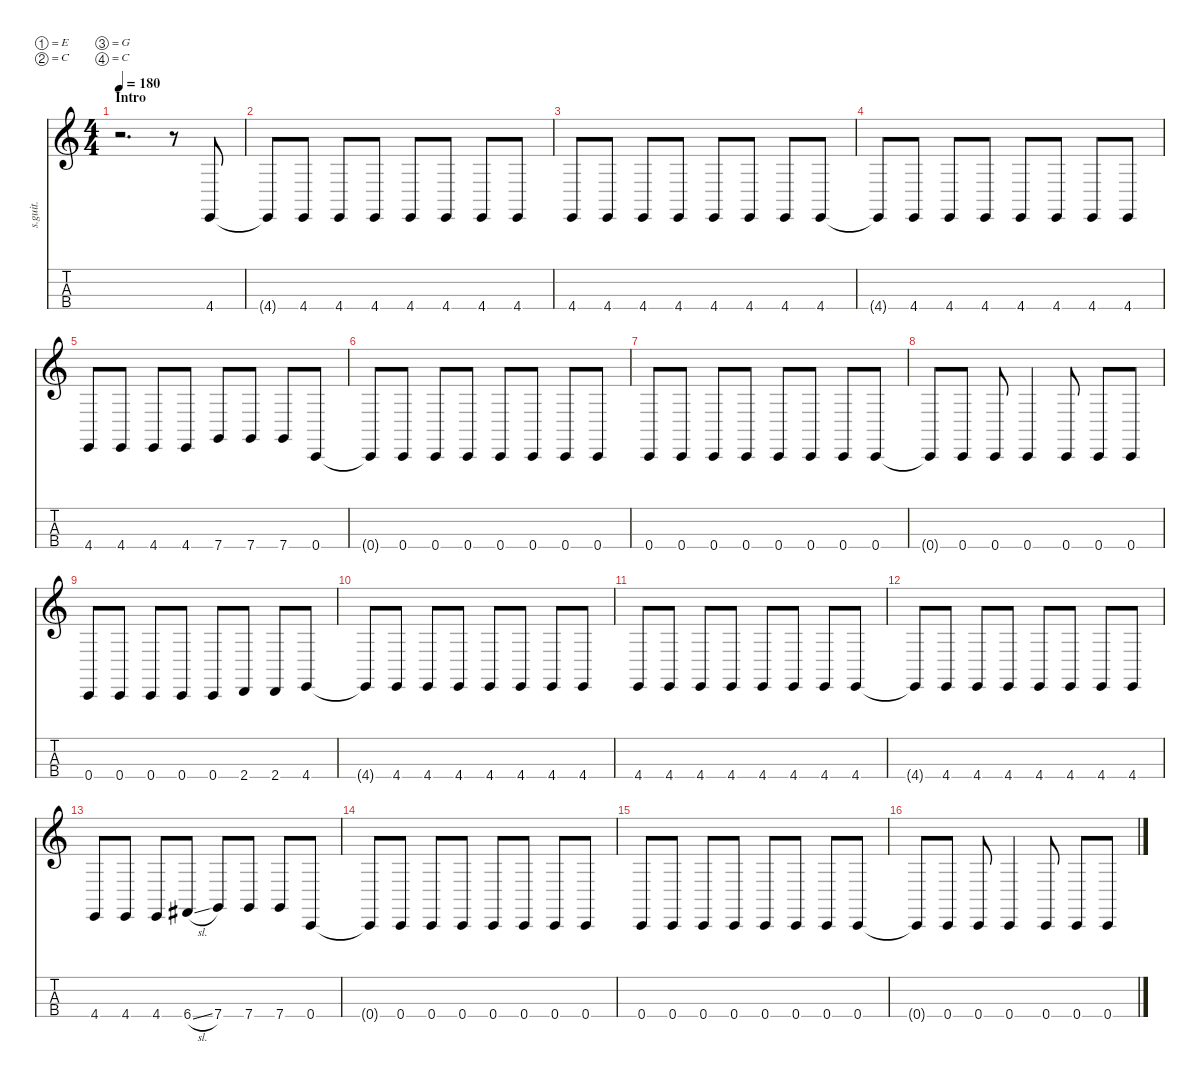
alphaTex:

\defaultSystemsLayout 4
\hideDynamics
\bracketExtendMode nobrackets
\track ("Bass" "s.guit.") {instrument electricbasspick}
\staff {score tabs}
\tuning (E2 C2 G1 C1)
\ts (4 4)
\beaming (8 2 2 2 2)
\section ("" "Intro")
\tempo 180
\clef g2
\ks c
r.2{d dy f instrument electricbasspick} r.8 4.4.8{lyrics (0 "") lyrics (1 "") lyrics (2 "") lyrics (3 "") lyrics (4 "")} |
4.4{t}.8{lyrics (0 "") lyrics (1 "") lyrics (2 "") lyrics (3 "") lyrics (4 "")} 4.4.8{lyrics (0 "") lyrics (1 "") lyrics (2 "") lyrics (3 "") lyrics (4 "")} 4.4.8{lyrics (0 "") lyrics (1 "") lyrics (2 "") lyrics (3 "") lyrics (4 "")} 4.4.8{lyrics (0 "") lyrics (1 "") lyrics (2 "") lyrics (3 "") lyrics (4 "")} 4.4.8{lyrics (0 "") lyrics (1 "") lyrics (2 "") lyrics (3 "") lyrics (4 "")} 4.4.8{lyrics (0 "") lyrics (1 "") lyrics (2 "") lyrics (3 "") lyrics (4 "")} 4.4.8{lyrics (0 "") lyrics (1 "") lyrics (2 "") lyrics (3 "") lyrics (4 "")} 4.4.8{lyrics (0 "") lyrics (1 "") lyrics (2 "") lyrics (3 "") lyrics (4 "")} |
4.4.8{lyrics (0 "") lyrics (1 "") lyrics (2 "") lyrics (3 "") lyrics (4 "")} 4.4.8{lyrics (0 "") lyrics (1 "") lyrics (2 "") lyrics (3 "") lyrics (4 "")} 4.4.8{lyrics (0 "") lyrics (1 "") lyrics (2 "") lyrics (3 "") lyrics (4 "")} 4.4.8{lyrics (0 "") lyrics (1 "") lyrics (2 "") lyrics (3 "") lyrics (4 "")} 4.4.8{lyrics (0 "") lyrics (1 "") lyrics (2 "") lyrics (3 "") lyrics (4 "")} 4.4.8{lyrics (0 "") lyrics (1 "") lyrics (2 "") lyrics (3 "") lyrics (4 "")} 4.4.8{lyrics (0 "") lyrics (1 "") lyrics (2 "") lyrics (3 "") lyrics (4 "")} 4.4.8{lyrics (0 "") lyrics (1 "") lyrics (2 "") lyrics (3 "") lyrics (4 "")} |
4.4{t}.8{lyrics (0 "") lyrics (1 "") lyrics (2 "") lyrics (3 "") lyrics (4 "")} 4.4.8{lyrics (0 "") lyrics (1 "") lyrics (2 "") lyrics (3 "") lyrics (4 "")} 4.4.8{lyrics (0 "") lyrics (1 "") lyrics (2 "") lyrics (3 "") lyrics (4 "")} 4.4.8{lyrics (0 "") lyrics (1 "") lyrics (2 "") lyrics (3 "") lyrics (4 "")} 4.4.8{lyrics (0 "") lyrics (1 "") lyrics (2 "") lyrics (3 "") lyrics (4 "")} 4.4.8{lyrics (0 "") lyrics (1 "") lyrics (2 "") lyrics (3 "") lyrics (4 "")} 4.4.8{lyrics (0 "") lyrics (1 "") lyrics (2 "") lyrics (3 "") lyrics (4 "")} 4.4.8{lyrics (0 "") lyrics (1 "") lyrics (2 "") lyrics (3 "") lyrics (4 "")} |
4.4.8{lyrics (0 "") lyrics (1 "") lyrics (2 "") lyrics (3 "") lyrics (4 "")} 4.4.8{lyrics (0 "") lyrics (1 "") lyrics (2 "") lyrics (3 "") lyrics (4 "")} 4.4.8{lyrics (0 "") lyrics (1 "") lyrics (2 "") lyrics (3 "") lyrics (4 "")} 4.4.8{lyrics (0 "") lyrics (1 "") lyrics (2 "") lyrics (3 "") lyrics (4 "")} 7.4.8{lyrics (0 "") lyrics (1 "") lyrics (2 "") lyrics (3 "") lyrics (4 "")} 7.4.8{lyrics (0 "") lyrics (1 "") lyrics (2 "") lyrics (3 "") lyrics (4 "")} 7.4.8{lyrics (0 "") lyrics (1 "") lyrics (2 "") lyrics (3 "") lyrics (4 "")} 0.4.8{lyrics (0 "") lyrics (1 "") lyrics (2 "") lyrics (3 "") lyrics (4 "")} |
0.4{t}.8{lyrics (0 "") lyrics (1 "") lyrics (2 "") lyrics (3 "") lyrics (4 "")} 0.4.8{lyrics (0 "") lyrics (1 "") lyrics (2 "") lyrics (3 "") lyrics (4 "")} 0.4.8{lyrics (0 "") lyrics (1 "") lyrics (2 "") lyrics (3 "") lyrics (4 "")} 0.4.8{lyrics (0 "") lyrics (1 "") lyrics (2 "") lyrics (3 "") lyrics (4 "")} 0.4.8{lyrics (0 "") lyrics (1 "") lyrics (2 "") lyrics (3 "") lyrics (4 "")} 0.4.8{lyrics (0 "") lyrics (1 "") lyrics (2 "") lyrics (3 "") lyrics (4 "")} 0.4.8{lyrics (0 "") lyrics (1 "") lyrics (2 "") lyrics (3 "") lyrics (4 "")} 0.4.8{lyrics (0 "") lyrics (1 "") lyrics (2 "") lyrics (3 "") lyrics (4 "")} |
0.4.8{lyrics (0 "") lyrics (1 "") lyrics (2 "") lyrics (3 "") lyrics (4 "")} 0.4.8{lyrics (0 "") lyrics (1 "") lyrics (2 "") lyrics (3 "") lyrics (4 "")} 0.4.8{lyrics (0 "") lyrics (1 "") lyrics (2 "") lyrics (3 "") lyrics (4 "")} 0.4.8{lyrics (0 "") lyrics (1 "") lyrics (2 "") lyrics (3 "") lyrics (4 "")} 0.4.8{lyrics (0 "") lyrics (1 "") lyrics (2 "") lyrics (3 "") lyrics (4 "")} 0.4.8{lyrics (0 "") lyrics (1 "") lyrics (2 "") lyrics (3 "") lyrics (4 "")} 0.4.8{lyrics (0 "") lyrics (1 "") lyrics (2 "") lyrics (3 "") lyrics (4 "")} 0.4.8{lyrics (0 "") lyrics (1 "") lyrics (2 "") lyrics (3 "") lyrics (4 "")} |
0.4{t}.8{lyrics (0 "") lyrics (1 "") lyrics (2 "") lyrics (3 "") lyrics (4 "")} 0.4.8{lyrics (0 "") lyrics (1 "") lyrics (2 "") lyrics (3 "") lyrics (4 "")} 0.4.8{lyrics (0 "") lyrics (1 "") lyrics (2 "") lyrics (3 "") lyrics (4 "")} 0.4.4{lyrics (0 "") lyrics (1 "") lyrics (2 "") lyrics (3 "") lyrics (4 "")} 0.4.8{lyrics (0 "") lyrics (1 "") lyrics (2 "") lyrics (3 "") lyrics (4 "")} 0.4.8{lyrics (0 "") lyrics (1 "") lyrics (2 "") lyrics (3 "") lyrics (4 "")} 0.4.8{lyrics (0 "") lyrics (1 "") lyrics (2 "") lyrics (3 "") lyrics (4 "")} |
0.4.8{lyrics (0 "") lyrics (1 "") lyrics (2 "") lyrics (3 "") lyrics (4 "")} 0.4.8{lyrics (0 "") lyrics (1 "") lyrics (2 "") lyrics (3 "") lyrics (4 "")} 0.4.8{lyrics (0 "") lyrics (1 "") lyrics (2 "") lyrics (3 "") lyrics (4 "")} 0.4.8{lyrics (0 "") lyrics (1 "") lyrics (2 "") lyrics (3 "") lyrics (4 "")} 0.4.8{lyrics (0 "") lyrics (1 "") lyrics (2 "") lyrics (3 "") lyrics (4 "")} 2.4.8{lyrics (0 "") lyrics (1 "") lyrics (2 "") lyrics (3 "") lyrics (4 "")} 2.4.8{lyrics (0 "") lyrics (1 "") lyrics (2 "") lyrics (3 "") lyrics (4 "")} 4.4.8{lyrics (0 "") lyrics (1 "") lyrics (2 "") lyrics (3 "") lyrics (4 "")} |
4.4{t}.8{lyrics (0 "") lyrics (1 "") lyrics (2 "") lyrics (3 "") lyrics (4 "")} 4.4.8{lyrics (0 "") lyrics (1 "") lyrics (2 "") lyrics (3 "") lyrics (4 "")} 4.4.8{lyrics (0 "") lyrics (1 "") lyrics (2 "") lyrics (3 "") lyrics (4 "")} 4.4.8{lyrics (0 "") lyrics (1 "") lyrics (2 "") lyrics (3 "") lyrics (4 "")} 4.4.8{lyrics (0 "") lyrics (1 "") lyrics (2 "") lyrics (3 "") lyrics (4 "")} 4.4.8{lyrics (0 "") lyrics (1 "") lyrics (2 "") lyrics (3 "") lyrics (4 "")} 4.4.8{lyrics (0 "") lyrics (1 "") lyrics (2 "") lyrics (3 "") lyrics (4 "")} 4.4.8{lyrics (0 "") lyrics (1 "") lyrics (2 "") lyrics (3 "") lyrics (4 "")} |
4.4.8{lyrics (0 "") lyrics (1 "") lyrics (2 "") lyrics (3 "") lyrics (4 "")} 4.4.8{lyrics (0 "") lyrics (1 "") lyrics (2 "") lyrics (3 "") lyrics (4 "")} 4.4.8{lyrics (0 "") lyrics (1 "") lyrics (2 "") lyrics (3 "") lyrics (4 "")} 4.4.8{lyrics (0 "") lyrics (1 "") lyrics (2 "") lyrics (3 "") lyrics (4 "")} 4.4.8{lyrics (0 "") lyrics (1 "") lyrics (2 "") lyrics (3 "") lyrics (4 "")} 4.4.8{lyrics (0 "") lyrics (1 "") lyrics (2 "") lyrics (3 "") lyrics (4 "")} 4.4.8{lyrics (0 "") lyrics (1 "") lyrics (2 "") lyrics (3 "") lyrics (4 "")} 4.4.8{lyrics (0 "") lyrics (1 "") lyrics (2 "") lyrics (3 "") lyrics (4 "")} |
4.4{t}.8{lyrics (0 "") lyrics (1 "") lyrics (2 "") lyrics (3 "") lyrics (4 "")} 4.4.8{lyrics (0 "") lyrics (1 "") lyrics (2 "") lyrics (3 "") lyrics (4 "")} 4.4.8{lyrics (0 "") lyrics (1 "") lyrics (2 "") lyrics (3 "") lyrics (4 "")} 4.4.8{lyrics (0 "") lyrics (1 "") lyrics (2 "") lyrics (3 "") lyrics (4 "")} 4.4.8{lyrics (0 "") lyrics (1 "") lyrics (2 "") lyrics (3 "") lyrics (4 "")} 4.4.8{lyrics (0 "") lyrics (1 "") lyrics (2 "") lyrics (3 "") lyrics (4 "")} 4.4.8{lyrics (0 "") lyrics (1 "") lyrics (2 "") lyrics (3 "") lyrics (4 "")} 4.4.8{lyrics (0 "") lyrics (1 "") lyrics (2 "") lyrics (3 "") lyrics (4 "")} |
4.4.8{lyrics (0 "") lyrics (1 "") lyrics (2 "") lyrics (3 "") lyrics (4 "")} 4.4.8{lyrics (0 "") lyrics (1 "") lyrics (2 "") lyrics (3 "") lyrics (4 "")} 4.4.8{lyrics (0 "") lyrics (1 "") lyrics (2 "") lyrics (3 "") lyrics (4 "")} 6.4{sl acc #}.8{lyrics (0 "") lyrics (1 "") lyrics (2 "") lyrics (3 "") lyrics (4 "")} 7.4.8{lyrics (0 "") lyrics (1 "") lyrics (2 "") lyrics (3 "") lyrics (4 "")} 7.4.8{lyrics (0 "") lyrics (1 "") lyrics (2 "") lyrics (3 "") lyrics (4 "")} 7.4.8{lyrics (0 "") lyrics (1 "") lyrics (2 "") lyrics (3 "") lyrics (4 "")} 0.4.8{lyrics (0 "") lyrics (1 "") lyrics (2 "") lyrics (3 "") lyrics (4 "")} |
0.4{t}.8{lyrics (0 "") lyrics (1 "") lyrics (2 "") lyrics (3 "") lyrics (4 "")} 0.4.8{lyrics (0 "") lyrics (1 "") lyrics (2 "") lyrics (3 "") lyrics (4 "")} 0.4.8{lyrics (0 "") lyrics (1 "") lyrics (2 "") lyrics (3 "") lyrics (4 "")} 0.4.8{lyrics (0 "") lyrics (1 "") lyrics (2 "") lyrics (3 "") lyrics (4 "")} 0.4.8{lyrics (0 "") lyrics (1 "") lyrics (2 "") lyrics (3 "") lyrics (4 "")} 0.4.8{lyrics (0 "") lyrics (1 "") lyrics (2 "") lyrics (3 "") lyrics (4 "")} 0.4.8{lyrics (0 "") lyrics (1 "") lyrics (2 "") lyrics (3 "") lyrics (4 "")} 0.4.8{lyrics (0 "") lyrics (1 "") lyrics (2 "") lyrics (3 "") lyrics (4 "")} |
0.4.8{lyrics (0 "") lyrics (1 "") lyrics (2 "") lyrics (3 "") lyrics (4 "")} 0.4.8{lyrics (0 "") lyrics (1 "") lyrics (2 "") lyrics (3 "") lyrics (4 "")} 0.4.8{lyrics (0 "") lyrics (1 "") lyrics (2 "") lyrics (3 "") lyrics (4 "")} 0.4.8{lyrics (0 "") lyrics (1 "") lyrics (2 "") lyrics (3 "") lyrics (4 "")} 0.4.8{lyrics (0 "") lyrics (1 "") lyrics (2 "") lyrics (3 "") lyrics (4 "")} 0.4.8{lyrics (0 "") lyrics (1 "") lyrics (2 "") lyrics (3 "") lyrics (4 "")} 0.4.8{lyrics (0 "") lyrics (1 "") lyrics (2 "") lyrics (3 "") lyrics (4 "")} 0.4.8{lyrics (0 "") lyrics (1 "") lyrics (2 "") lyrics (3 "") lyrics (4 "")} |
0.4{t}.8{lyrics (0 "") lyrics (1 "") lyrics (2 "") lyrics (3 "") lyrics (4 "")} 0.4.8{lyrics (0 "") lyrics (1 "") lyrics (2 "") lyrics (3 "") lyrics (4 "")} 0.4.8{lyrics (0 "") lyrics (1 "") lyrics (2 "") lyrics (3 "") lyrics (4 "")} 0.4.4{lyrics (0 "") lyrics (1 "") lyrics (2 "") lyrics (3 "") lyrics (4 "")} 0.4.8{lyrics (0 "") lyrics (1 "") lyrics (2 "") lyrics (3 "") lyrics (4 "")} 0.4.8{lyrics (0 "") lyrics (1 "") lyrics (2 "") lyrics (3 "") lyrics (4 "")} 0.4.8{lyrics (0 "") lyrics (1 "") lyrics (2 "") lyrics (3 "") lyrics (4 "")}
